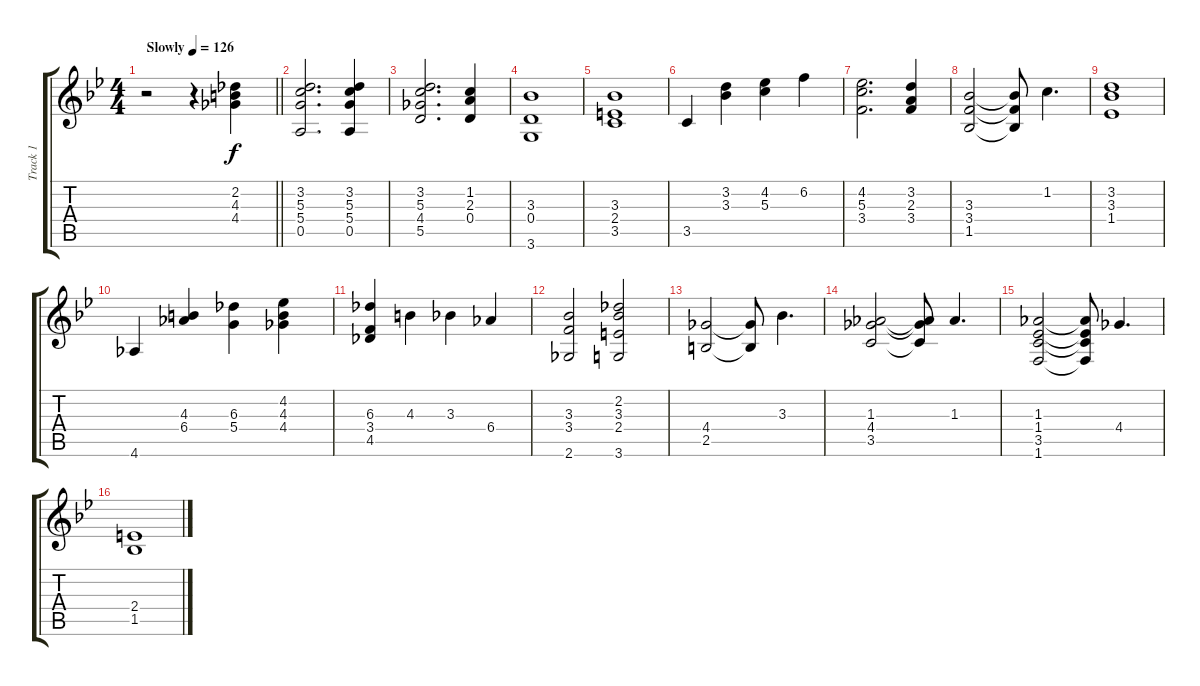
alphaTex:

\track ("Track 1" "Track 1") {instrument acousticguitarnylon}
\staff {score tabs}
\tuning (E4 B3 G3 D3 A2 E2) {hide}
\ts (4 4)
\tempo (126 "Slowly")
\clef g2
\barLineRight lightlight
\ks bb
r.2{dy f instrument acousticguitarnylon} r.4 (2.2 4.3 4.4).4 |
(3.2 5.3 5.4 0.5).2{d} (3.2 5.3 5.4 0.5).4 |
(3.2 5.3 4.4 5.5).2{d} (1.2 2.3 0.4).4 |
(3.3 0.4 3.6).1 |
(3.3 2.4 3.5).1 |
3.5.4 (3.2 3.3).4 (4.2 5.3).4 6.2.4 |
(4.2 5.3 3.4).2{d} (3.2 2.3 3.4).4 |
(3.3 3.4 1.5).2 (3.3{t} 3.4{t} 1.5{t}).8 1.2.4{d} |
(3.2 3.3 1.4).1 |
4.6.4 (4.3 6.4).4 (6.3 5.4).4 (4.2 4.3 4.4).4 |
(6.3 3.4 4.5).4 4.3.4 3.3.4 6.4.4 |
(3.3 3.4 2.6).2 (2.2 3.3 2.4 3.6).2 |
(4.4 2.5).2 (4.4{t} 2.5{t}).8 3.3.4{d} |
(1.3 4.4 3.5).2 (1.3{t} 4.4{t} 3.5{t}).8 1.3.4{d} |
(1.3 1.4 3.5 1.6).2 (1.3{t} 1.4{t} 3.5{t} 1.6{t}).8 4.4.4{d} |
(2.4 1.5).1
